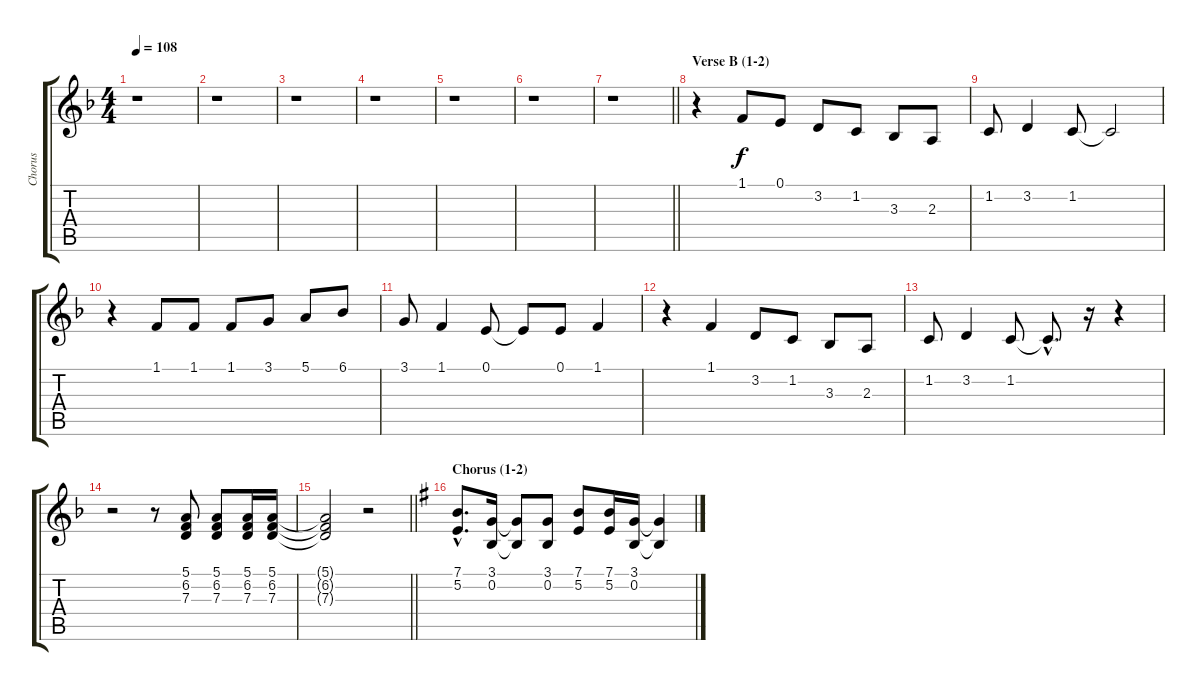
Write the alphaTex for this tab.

\track ("Chorus" "Chorus") {instrument sopranosax}
\staff {score tabs}
\tuning (E4 B3 G3 D3 A2 E2) {hide}
\ts (4 4)
\tempo 108
\clef g2
\ks dminor
r.1{dy f} |
r.1 |
r.1 |
r.1 |
r.1 |
r.1 |
\barLineRight lightlight
r.1 |
\section ("" "Verse B (1-2)")
r.4 1.1.8 0.1.8 3.2.8 1.2.8 3.3.8 2.3.8 |
1.2.8 3.2.4 1.2.8 1.2{t}.2 |
r.4 1.1.8 1.1.8 1.1.8 3.1.8 5.1.8 6.1.8 |
3.1.8 1.1.4 0.1.8 0.1{t}.8 0.1.8 1.1.4 |
r.4 1.1.4 3.2.8 1.2.8 3.3.8 2.3.8 |
1.2.8 3.2.4 1.2.8 1.2{hac t}.8{d} r.16 r.4 |
r.2 r.8 (5.1 6.2 7.3).8 (5.1 6.2 7.3).8 (5.1 6.2 7.3).16 (5.1 6.2 7.3).16 |
\barLineRight lightlight
(5.1{t} 6.2{t} 7.3{t}).2 r.2 |
\section ("" "Chorus (1-2)")
\ks eminor
(7.1{hac} 5.2{hac}).8{d} (3.1 0.2).16 (3.1{t} 0.2{t}).8 (3.1 0.2).8 (7.1 5.2).8 (7.1 5.2).16 (3.1 0.2).16 (3.1{t} 0.2{t}).4
